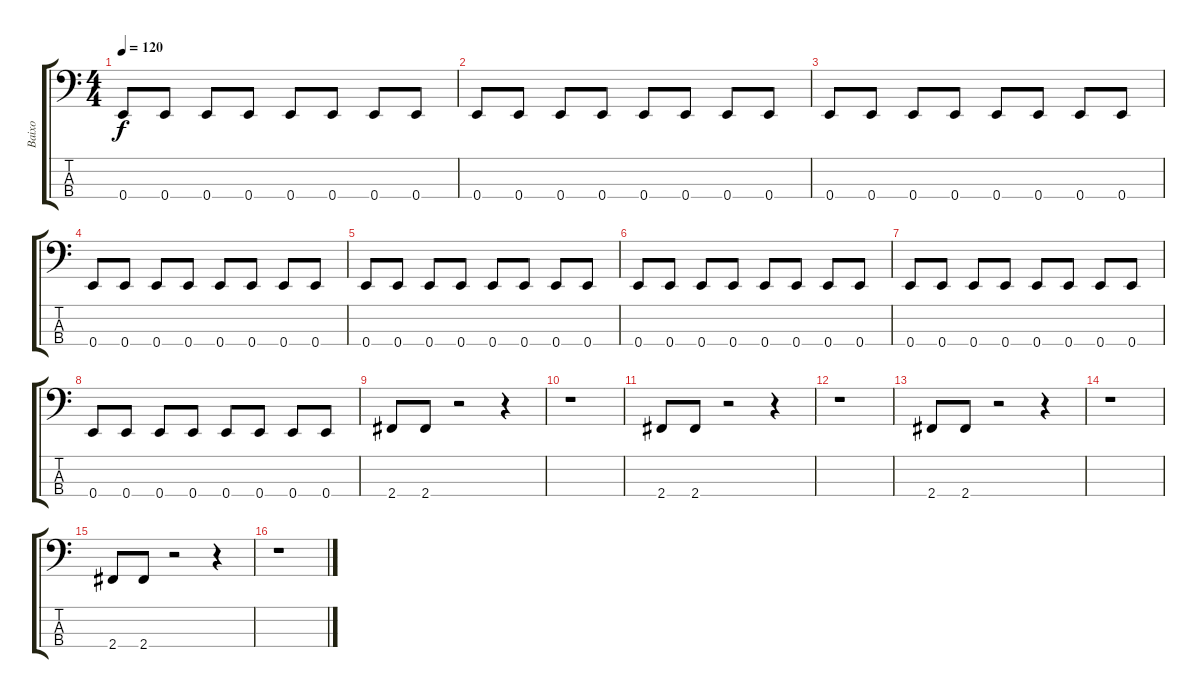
\track ("Baixo" "Baixo") {instrument electricbassfinger}
\staff {score tabs}
\tuning (G2 D2 A1 E1) {hide}
\ts (4 4)
\tempo 120
\clef f4
\ks c
0.4.8{dy f} 0.4.8 0.4.8 0.4.8 0.4.8 0.4.8 0.4.8 0.4.8 |
0.4.8 0.4.8 0.4.8 0.4.8 0.4.8 0.4.8 0.4.8 0.4.8 |
0.4.8 0.4.8 0.4.8 0.4.8 0.4.8 0.4.8 0.4.8 0.4.8 |
0.4.8 0.4.8 0.4.8 0.4.8 0.4.8 0.4.8 0.4.8 0.4.8 |
0.4.8 0.4.8 0.4.8 0.4.8 0.4.8 0.4.8 0.4.8 0.4.8 |
0.4.8 0.4.8 0.4.8 0.4.8 0.4.8 0.4.8 0.4.8 0.4.8 |
0.4.8 0.4.8 0.4.8 0.4.8 0.4.8 0.4.8 0.4.8 0.4.8 |
0.4.8 0.4.8 0.4.8 0.4.8 0.4.8 0.4.8 0.4.8 0.4.8 |
2.4.8 2.4.8 r.2 r.4 |
r.1 |
2.4.8 2.4.8 r.2 r.4 |
r.1 |
2.4.8 2.4.8 r.2 r.4 |
r.1 |
2.4.8 2.4.8 r.2 r.4 |
r.1
